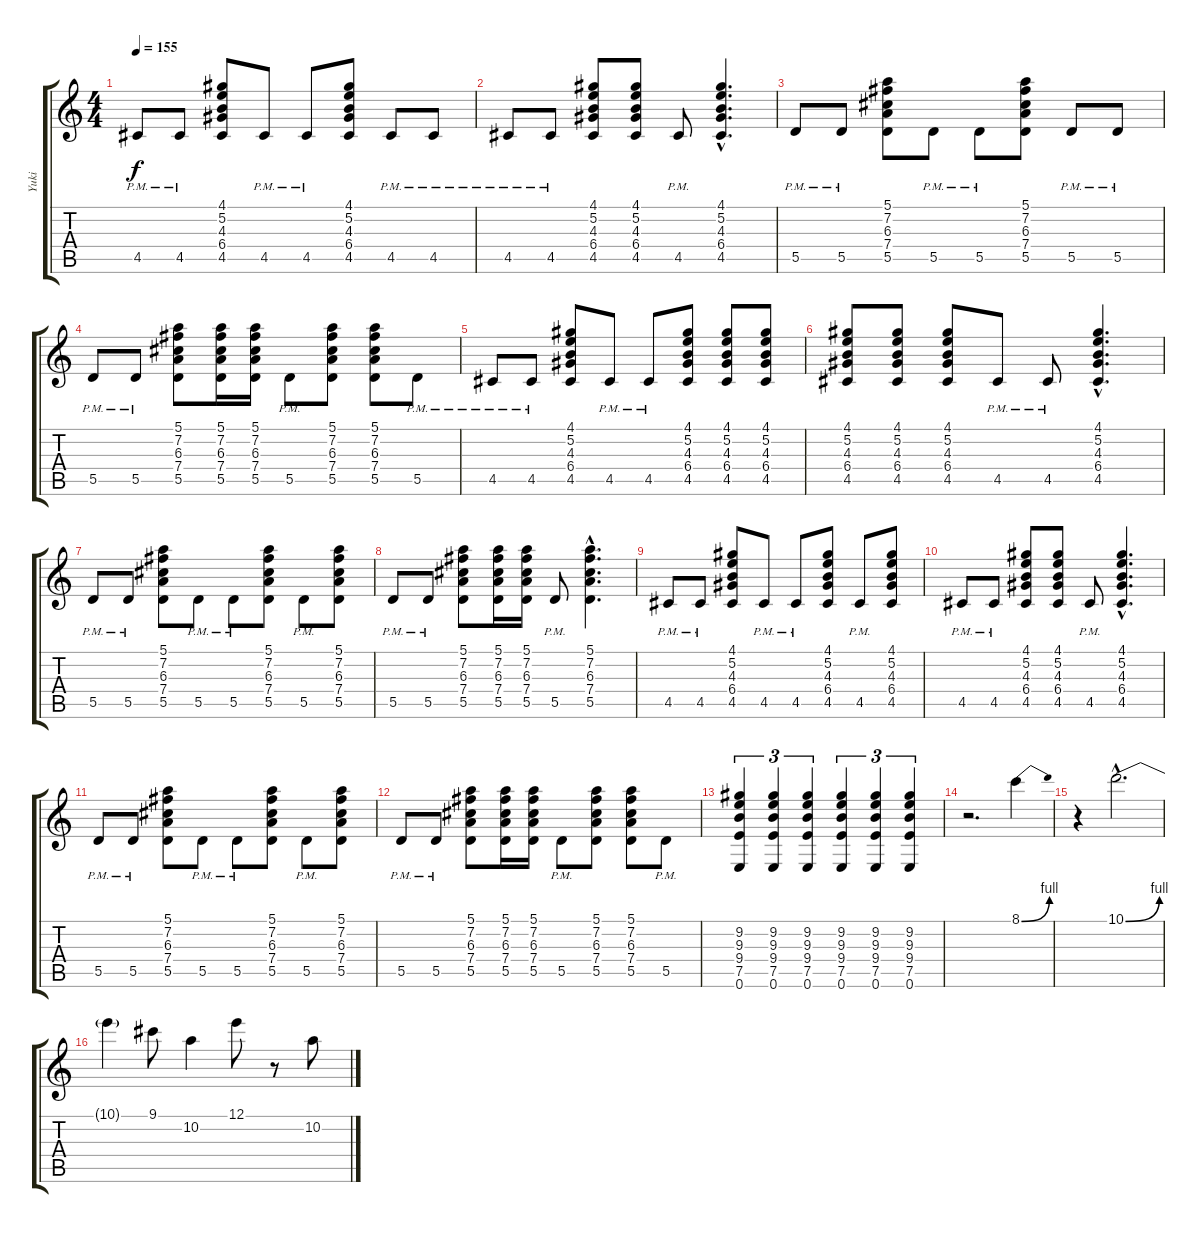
\track ("Yuki" "Yuki") {instrument distortionguitar}
\staff {score tabs}
\tuning (E4 B3 G3 D3 A2 E2) {hide}
\ts (4 4)
\tempo 155
\clef g2
\ks c
4.5{pm}.8{dy f} 4.5{pm}.8 (4.1 5.2 4.3 6.4 4.5).8 4.5{pm}.8 4.5{pm}.8 (4.1 5.2 4.3 6.4 4.5).8 4.5{pm}.8 4.5{pm}.8 |
4.5{pm}.8 4.5{pm}.8 (4.1 5.2 4.3 6.4 4.5).8 (4.1 5.2 4.3 6.4 4.5).8 4.5{pm}.8 (4.1{hac} 5.2{hac} 4.3{hac} 6.4{hac} 4.5{hac}).4{d} |
5.5{pm}.8 5.5{pm}.8 (5.1 7.2 6.3 7.4 5.5).8 5.5{pm}.8 5.5{pm}.8 (5.1 7.2 6.3 7.4 5.5).8 5.5{pm}.8 5.5{pm}.8 |
5.5{pm}.8 5.5{pm}.8 (5.1 7.2 6.3 7.4 5.5).8 (5.1 7.2 6.3 7.4 5.5).16 (5.1 7.2 6.3 7.4 5.5).16 5.5{pm}.8 (5.1 7.2 6.3 7.4 5.5).8 (5.1 7.2 6.3 7.4 5.5).8 5.5{pm}.8 |
4.5{pm}.8 4.5{pm}.8 (4.1 5.2 4.3 6.4 4.5).8 4.5{pm}.8 4.5{pm}.8 (4.1 5.2 4.3 6.4 4.5).8 (4.1 5.2 4.3 6.4 4.5).8 (4.1 5.2 4.3 6.4 4.5).8 |
(4.1 5.2 4.3 6.4 4.5).8 (4.1 5.2 4.3 6.4 4.5).8 (4.1 5.2 4.3 6.4 4.5).8 4.5{pm}.8 4.5{pm}.8 (4.1{hac} 5.2{hac} 4.3{hac} 6.4{hac} 4.5{hac}).4{d} |
5.5{pm}.8 5.5{pm}.8 (5.1 7.2 6.3 7.4 5.5).8 5.5{pm}.8 5.5{pm}.8 (5.1 7.2 6.3 7.4 5.5).8 5.5{pm}.8 (5.1 7.2 6.3 7.4 5.5).8 |
5.5{pm}.8 5.5{pm}.8 (5.1 7.2 6.3 7.4 5.5).8 (5.1 7.2 6.3 7.4 5.5).16 (5.1 7.2 6.3 7.4 5.5).16 5.5{pm}.8 (5.1{hac} 7.2{hac} 6.3{hac} 7.4{hac} 5.5{hac}).4{d} |
4.5{pm}.8 4.5{pm}.8 (4.1 5.2 4.3 6.4 4.5).8 4.5{pm}.8 4.5{pm}.8 (4.1 5.2 4.3 6.4 4.5).8 4.5{pm}.8 (4.1 5.2 4.3 6.4 4.5).8 |
4.5{pm}.8 4.5{pm}.8 (4.1 5.2 4.3 6.4 4.5).8 (4.1 5.2 4.3 6.4 4.5).8 4.5{pm}.8 (4.1{hac} 5.2{hac} 4.3{hac} 6.4{hac} 4.5{hac}).4{d} |
5.5{pm}.8 5.5{pm}.8 (5.1 7.2 6.3 7.4 5.5).8 5.5{pm}.8 5.5{pm}.8 (5.1 7.2 6.3 7.4 5.5).8 5.5{pm}.8 (5.1 7.2 6.3 7.4 5.5).8 |
5.5{pm}.8 5.5{pm}.8 (5.1 7.2 6.3 7.4 5.5).8 (5.1 7.2 6.3 7.4 5.5).16 (5.1 7.2 6.3 7.4 5.5).16 5.5{pm}.8 (5.1 7.2 6.3 7.4 5.5).8 (5.1 7.2 6.3 7.4 5.5).8 5.5{pm}.8 |
(9.2 9.3 9.4 7.5 0.6).4{tu (3 2)} (9.2 9.3 9.4 7.5 0.6).4{tu (3 2)} (9.2 9.3 9.4 7.5 0.6).4{tu (3 2)} (9.2 9.3 9.4 7.5 0.6).4{tu (3 2)} (9.2 9.3 9.4 7.5 0.6).4{tu (3 2)} (9.2 9.3 9.4 7.5 0.6).4{tu (3 2)} |
r.2{d volume 16 instrument overdrivenguitar} 8.1{be (bend 0 0 60 4)}.4 |
r.4 10.1{be (bend 0 0 60 4) hac}.2{d} |
10.1{t}.4 9.1.8 10.2.4 12.1.8 r.8 10.2.8
